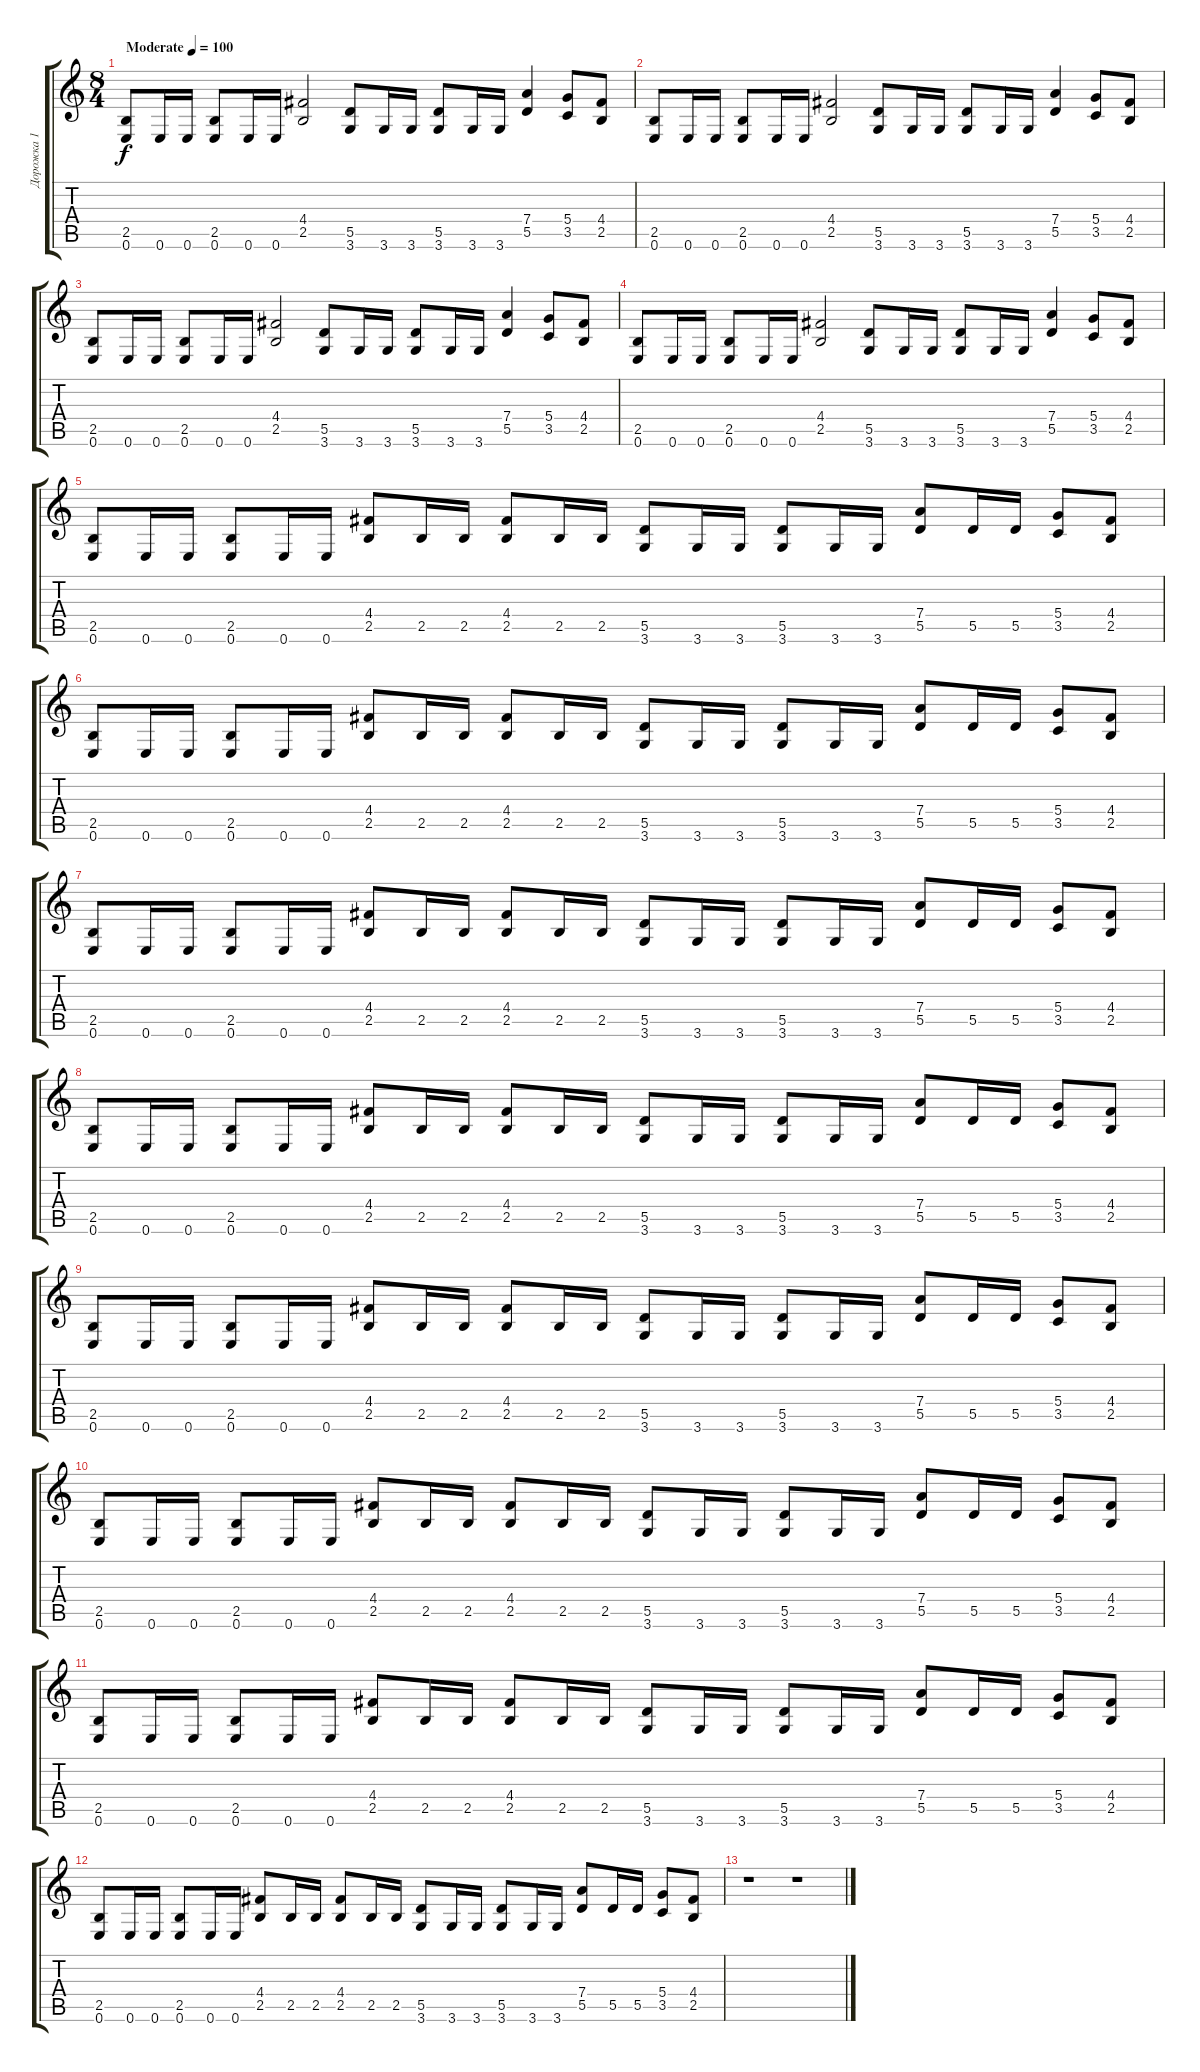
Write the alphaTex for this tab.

\track ("Дорожка 1" "Дорожка 1") {instrument distortionguitar}
\staff {score tabs}
\tuning (E4 B3 G3 D3 A2 E2) {hide}
\ts (8 4)
\tempo (100 "Moderate")
\clef g2
\ks c
(2.5 0.6).8{dy f instrument distortionguitar} 0.6.16 0.6.16 (2.5 0.6).8 0.6.16 0.6.16 (4.4 2.5).2 (5.5 3.6).8 3.6.16 3.6.16 (5.5 3.6).8 3.6.16 3.6.16 (7.4 5.5).4 (5.4 3.5).8 (4.4 2.5).8 |
(2.5 0.6).8 0.6.16 0.6.16 (2.5 0.6).8 0.6.16 0.6.16 (4.4 2.5).2 (5.5 3.6).8 3.6.16 3.6.16 (5.5 3.6).8 3.6.16 3.6.16 (7.4 5.5).4 (5.4 3.5).8 (4.4 2.5).8 |
(2.5 0.6).8 0.6.16 0.6.16 (2.5 0.6).8 0.6.16 0.6.16 (4.4 2.5).2 (5.5 3.6).8 3.6.16 3.6.16 (5.5 3.6).8 3.6.16 3.6.16 (7.4 5.5).4 (5.4 3.5).8 (4.4 2.5).8 |
(2.5 0.6).8 0.6.16 0.6.16 (2.5 0.6).8 0.6.16 0.6.16 (4.4 2.5).2 (5.5 3.6).8 3.6.16 3.6.16 (5.5 3.6).8 3.6.16 3.6.16 (7.4 5.5).4 (5.4 3.5).8 (4.4 2.5).8 |
(2.5 0.6).8 0.6.16 0.6.16 (2.5 0.6).8 0.6.16 0.6.16 (4.4 2.5).8 2.5.16 2.5.16 (4.4 2.5).8 2.5.16 2.5.16 (5.5 3.6).8 3.6.16 3.6.16 (5.5 3.6).8 3.6.16 3.6.16 (7.4 5.5).8 5.5.16 5.5.16 (5.4 3.5).8 (4.4 2.5).8 |
(2.5 0.6).8 0.6.16 0.6.16 (2.5 0.6).8 0.6.16 0.6.16 (4.4 2.5).8 2.5.16 2.5.16 (4.4 2.5).8 2.5.16 2.5.16 (5.5 3.6).8 3.6.16 3.6.16 (5.5 3.6).8 3.6.16 3.6.16 (7.4 5.5).8 5.5.16 5.5.16 (5.4 3.5).8 (4.4 2.5).8 |
(2.5 0.6).8 0.6.16 0.6.16 (2.5 0.6).8 0.6.16 0.6.16 (4.4 2.5).8 2.5.16 2.5.16 (4.4 2.5).8 2.5.16 2.5.16 (5.5 3.6).8 3.6.16 3.6.16 (5.5 3.6).8 3.6.16 3.6.16 (7.4 5.5).8 5.5.16 5.5.16 (5.4 3.5).8 (4.4 2.5).8 |
(2.5 0.6).8 0.6.16 0.6.16 (2.5 0.6).8 0.6.16 0.6.16 (4.4 2.5).8 2.5.16 2.5.16 (4.4 2.5).8 2.5.16 2.5.16 (5.5 3.6).8 3.6.16 3.6.16 (5.5 3.6).8 3.6.16 3.6.16 (7.4 5.5).8 5.5.16 5.5.16 (5.4 3.5).8 (4.4 2.5).8 |
(2.5 0.6).8 0.6.16 0.6.16 (2.5 0.6).8 0.6.16 0.6.16 (4.4 2.5).8 2.5.16 2.5.16 (4.4 2.5).8 2.5.16 2.5.16 (5.5 3.6).8 3.6.16 3.6.16 (5.5 3.6).8 3.6.16 3.6.16 (7.4 5.5).8 5.5.16 5.5.16 (5.4 3.5).8 (4.4 2.5).8 |
(2.5 0.6).8 0.6.16 0.6.16 (2.5 0.6).8 0.6.16 0.6.16 (4.4 2.5).8 2.5.16 2.5.16 (4.4 2.5).8 2.5.16 2.5.16 (5.5 3.6).8 3.6.16 3.6.16 (5.5 3.6).8 3.6.16 3.6.16 (7.4 5.5).8 5.5.16 5.5.16 (5.4 3.5).8 (4.4 2.5).8 |
(2.5 0.6).8 0.6.16 0.6.16 (2.5 0.6).8 0.6.16 0.6.16 (4.4 2.5).8 2.5.16 2.5.16 (4.4 2.5).8 2.5.16 2.5.16 (5.5 3.6).8 3.6.16 3.6.16 (5.5 3.6).8 3.6.16 3.6.16 (7.4 5.5).8 5.5.16 5.5.16 (5.4 3.5).8 (4.4 2.5).8 |
(2.5 0.6).8 0.6.16 0.6.16 (2.5 0.6).8 0.6.16 0.6.16 (4.4 2.5).8 2.5.16 2.5.16 (4.4 2.5).8 2.5.16 2.5.16 (5.5 3.6).8 3.6.16 3.6.16 (5.5 3.6).8 3.6.16 3.6.16 (7.4 5.5).8 5.5.16 5.5.16 (5.4 3.5).8 (4.4 2.5).8 |
r.1 r.1
